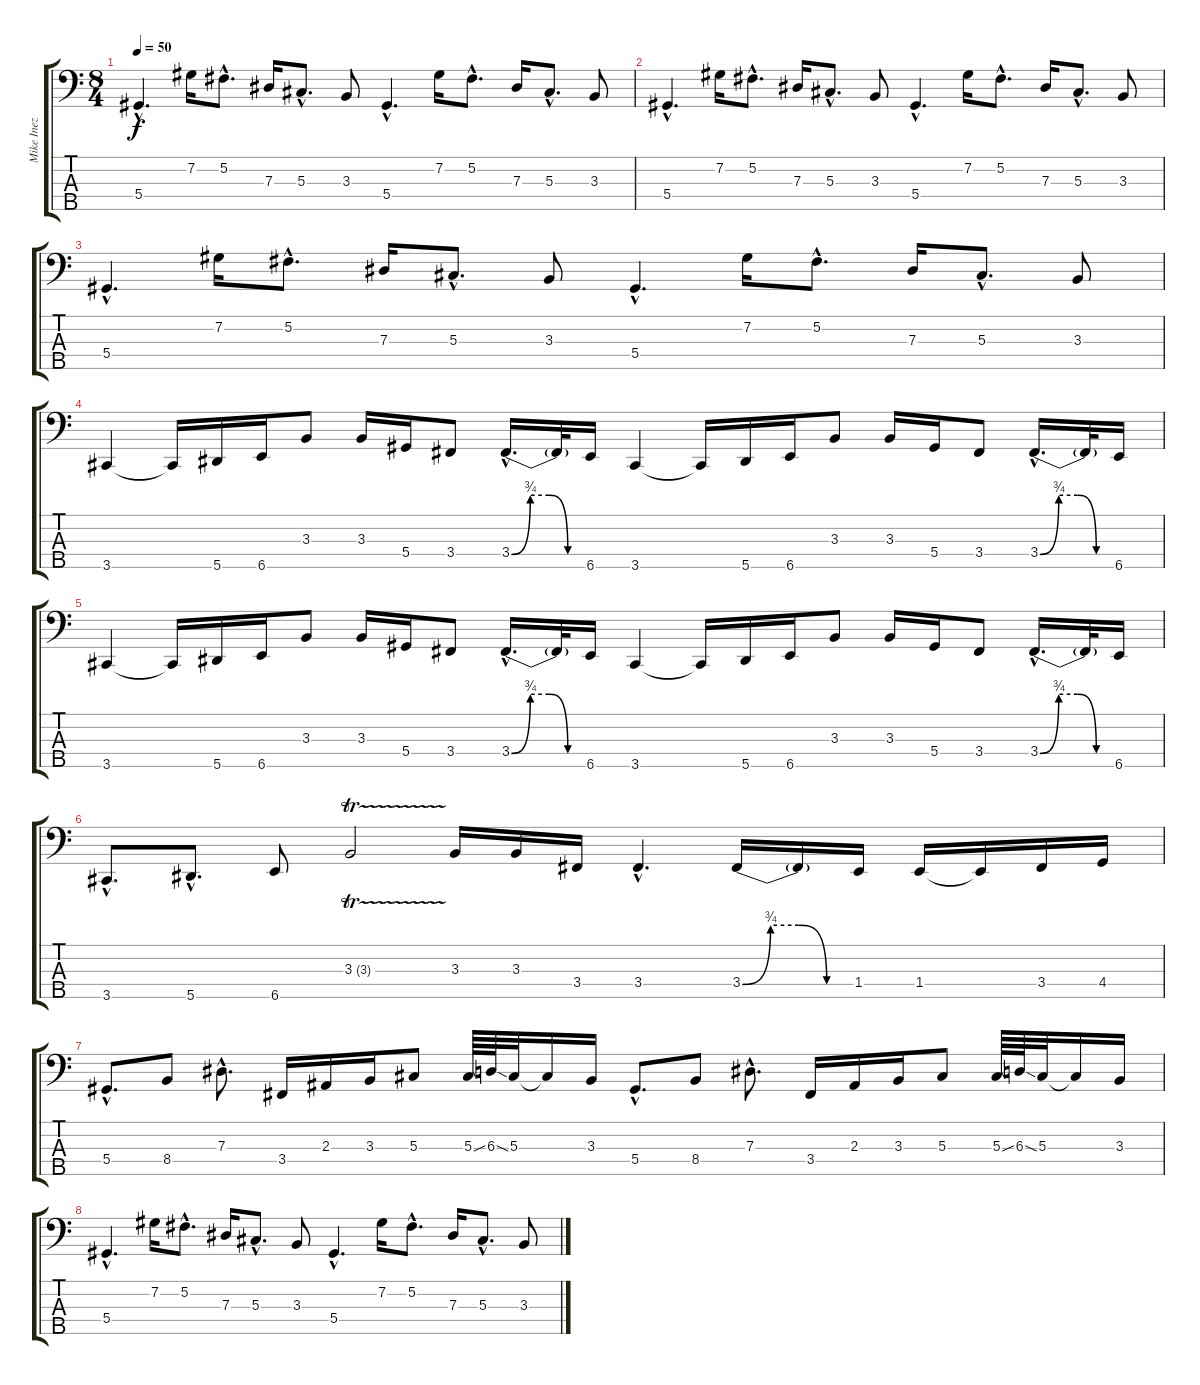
\track ("Mike Inez Ac. Bass" "Mike Inez ") {instrument acousticbass}
\staff {score tabs}
\tuning (Gb2 Db2 Ab1 Eb1 Bb0) {hide}
\ts (8 4)
\tempo 50
\clef f4
\ks c
5.4{hac}.4{d dy f} 7.2.16 5.2{hac}.8{d} 7.3.16 5.3{hac}.8{d} 3.3.8 5.4{hac}.4{d} 7.2.16 5.2{hac}.8{d} 7.3.16 5.3{hac}.8{d} 3.3.8 |
5.4{hac}.4{d} 7.2.16 5.2{hac}.8{d} 7.3.16 5.3{hac}.8{d} 3.3.8 5.4{hac}.4{d} 7.2.16 5.2{hac}.8{d} 7.3.16 5.3{hac}.8{d} 3.3.8 |
5.4{hac}.4{d} 7.2.16 5.2{hac}.8{d} 7.3.16 5.3{hac}.8{d} 3.3.8 5.4{hac}.4{d} 7.2.16 5.2{hac}.8{d} 7.3.16 5.3{hac}.8{d} 3.3.8 |
3.5.4 3.5{t}.16 5.5.16 6.5.16 3.3.8 3.3.16 5.4.16 3.4.8 3.4{be (custom 0 0 15 3 30 3 45 0 60 0) hac}.16{d} 3.4{t}.32 6.5.16 3.5.4 3.5{t}.16 5.5.16 6.5.16 3.3.8 3.3.16 5.4.16 3.4.8 3.4{be (custom 0 0 15 3 30 3 45 0 60 0) hac}.16{d} 3.4{t}.32 6.5.16 |
3.5.4 3.5{t}.16 5.5.16 6.5.16 3.3.8 3.3.16 5.4.16 3.4.8 3.4{be (custom 0 0 15 3 30 3 45 0 60 0) hac}.16{d} 3.4{t}.32 6.5.16 3.5.4 3.5{t}.16 5.5.16 6.5.16 3.3.8 3.3.16 5.4.16 3.4.8 3.4{be (custom 0 0 15 3 30 3 45 0 60 0) hac}.16{d} 3.4{t}.32 6.5.16 |
3.5{hac}.8{d} 5.5{hac}.8{d} 6.5.8 3.3{tr (3 16)}.2 3.3.16 3.3.16 3.4.16 3.4{hac}.4{d} 3.4{be (custom 0 0 15 3 30 3 45 0 60 0)}.16 3.4{t}.16 1.4.16 1.4.16 1.4{t}.16 3.4.16 4.4.16 |
5.4{hac}.8{d} 8.4.8 7.3{hac}.8{d} 3.4.16 2.3.16 3.3.16 5.3.8 5.3{ss}.64 6.3{ss}.64 5.3.32 5.3{t}.16 3.3.16 5.4{hac}.8{d} 8.4.8 7.3{hac}.8{d} 3.4.16 2.3.16 3.3.16 5.3.8 5.3{ss}.64 6.3{ss}.64 5.3.32 5.3{t}.16 3.3.16 |
5.4{hac}.4{d} 7.2.16 5.2{hac}.8{d} 7.3.16 5.3{hac}.8{d} 3.3.8 5.4{hac}.4{d} 7.2.16 5.2{hac}.8{d} 7.3.16 5.3{hac}.8{d} 3.3.8
